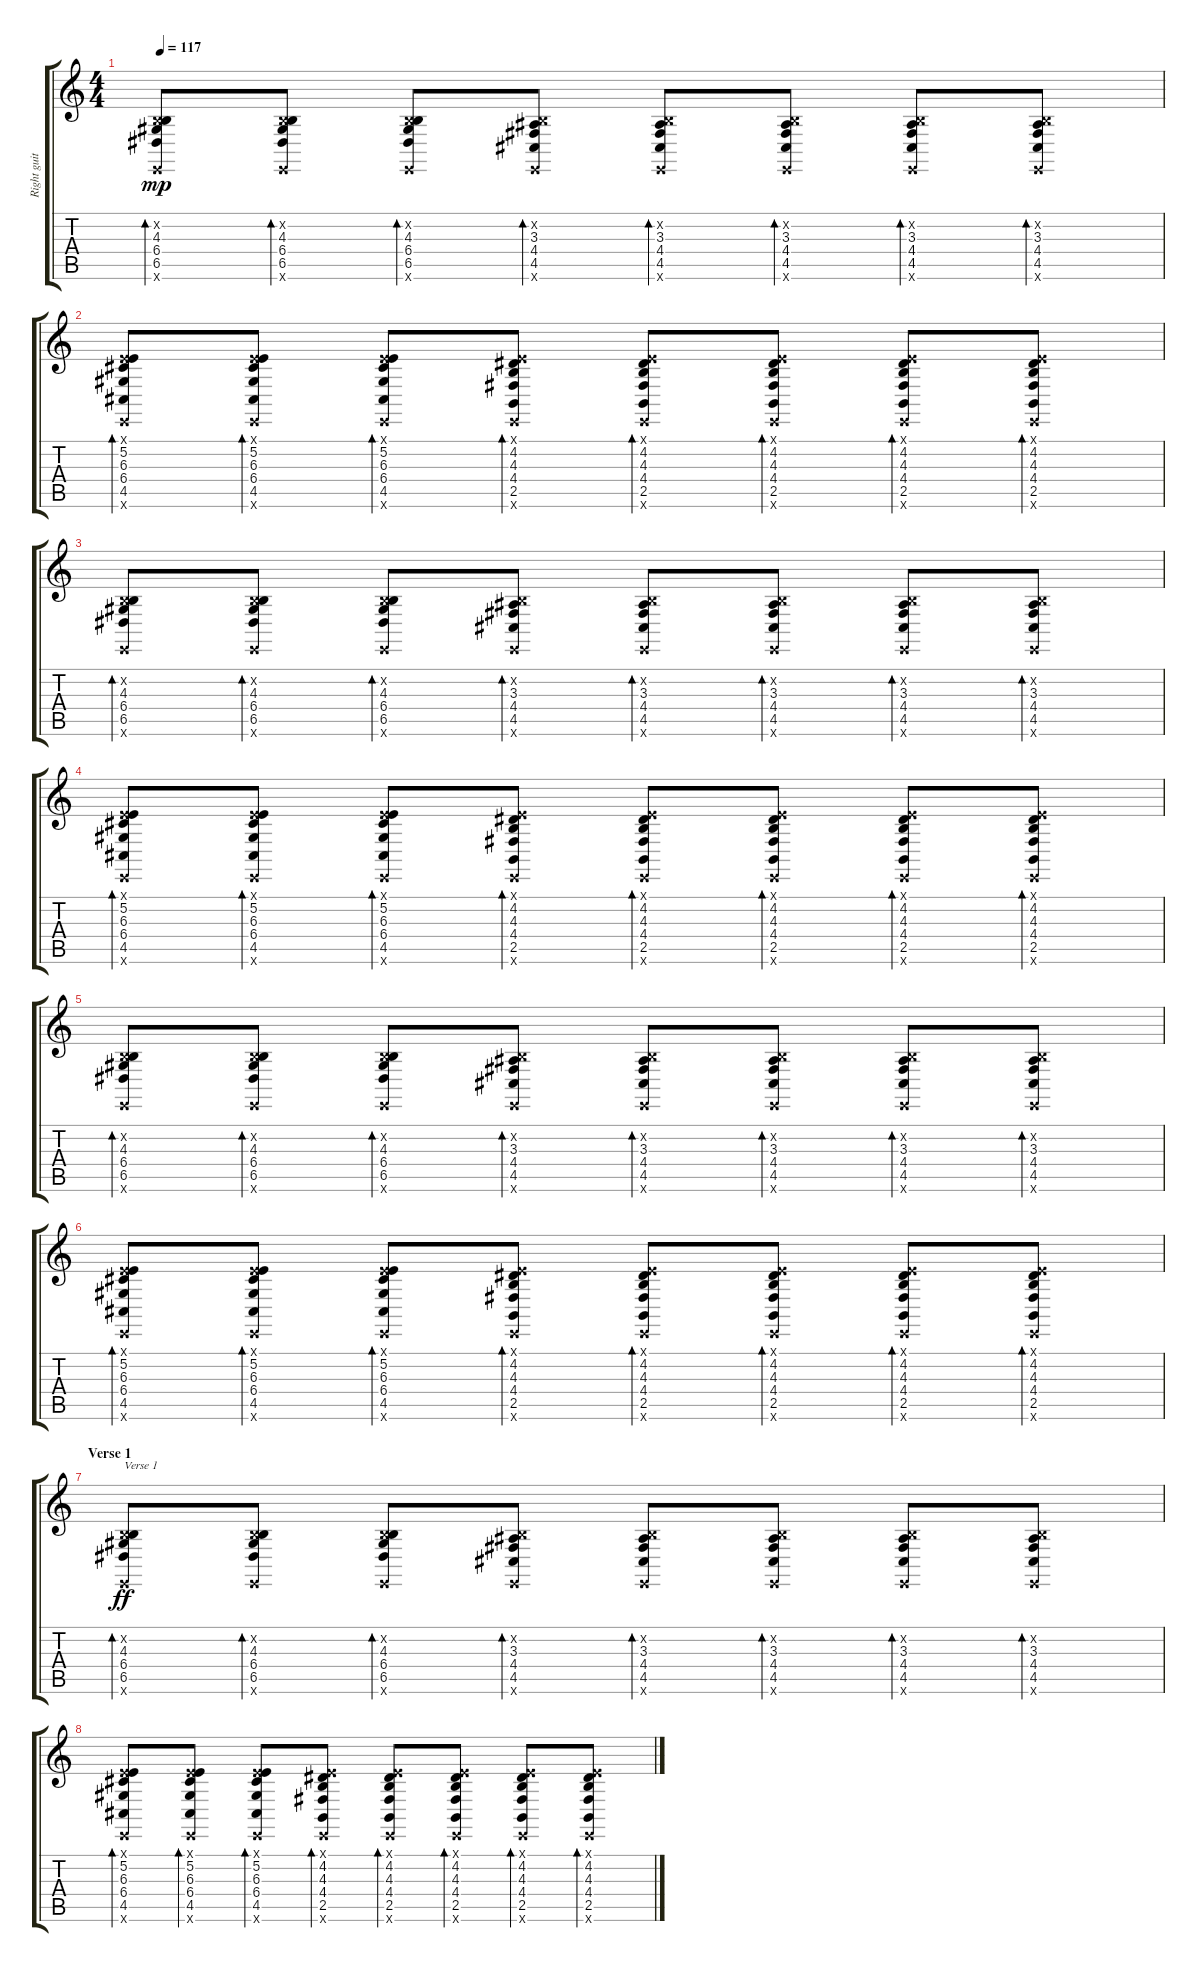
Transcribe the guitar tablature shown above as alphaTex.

\track ("Right guitar" "Right guit") {instrument lead5charang}
\staff {score tabs}
\tuning (E4 B3 G3 D3 A2 E2) {hide}
\ts (4 4)
\tempo 117
\clef g2
\ks c
(0.2{x} 4.3 6.4 6.5 0.6{x}).8{bd 30 dy mp} (0.2{x} 4.3 6.4 6.5 0.6{x}).8{bd 30} (0.2{x} 4.3 6.4 6.5 0.6{x}).8{bd 30} (0.2{x} 3.3 4.4 4.5 0.6{x}).8{bd 30} (0.2{x} 3.3 4.4 4.5 0.6{x}).8{bd 30} (0.2{x} 3.3 4.4 4.5 0.6{x}).8{bd 30} (0.2{x} 3.3 4.4 4.5 0.6{x}).8{bd 30} (0.2{x} 3.3 4.4 4.5 0.6{x}).8{bd 30} |
(0.1{x} 5.2 6.3 6.4 4.5 0.6{x}).8{bd 30} (0.1{x} 5.2 6.3 6.4 4.5 0.6{x}).8{bd 30} (0.1{x} 5.2 6.3 6.4 4.5 0.6{x}).8{bd 30} (0.1{x} 4.2 4.3 4.4 2.5 0.6{x}).8{bd 30} (0.1{x} 4.2 4.3 4.4 2.5 0.6{x}).8{bd 30} (0.1{x} 4.2 4.3 4.4 2.5 0.6{x}).8{bd 30} (0.1{x} 4.2 4.3 4.4 2.5 0.6{x}).8{bd 30} (0.1{x} 4.2 4.3 4.4 2.5 0.6{x}).8{bd 30} |
(0.2{x} 4.3 6.4 6.5 0.6{x}).8{bd 30} (0.2{x} 4.3 6.4 6.5 0.6{x}).8{bd 30} (0.2{x} 4.3 6.4 6.5 0.6{x}).8{bd 30} (0.2{x} 3.3 4.4 4.5 0.6{x}).8{bd 30} (0.2{x} 3.3 4.4 4.5 0.6{x}).8{bd 30} (0.2{x} 3.3 4.4 4.5 0.6{x}).8{bd 30} (0.2{x} 3.3 4.4 4.5 0.6{x}).8{bd 30} (0.2{x} 3.3 4.4 4.5 0.6{x}).8{bd 30} |
(0.1{x} 5.2 6.3 6.4 4.5 0.6{x}).8{bd 30} (0.1{x} 5.2 6.3 6.4 4.5 0.6{x}).8{bd 30} (0.1{x} 5.2 6.3 6.4 4.5 0.6{x}).8{bd 30} (0.1{x} 4.2 4.3 4.4 2.5 0.6{x}).8{bd 30} (0.1{x} 4.2 4.3 4.4 2.5 0.6{x}).8{bd 30} (0.1{x} 4.2 4.3 4.4 2.5 0.6{x}).8{bd 30} (0.1{x} 4.2 4.3 4.4 2.5 0.6{x}).8{bd 30} (0.1{x} 4.2 4.3 4.4 2.5 0.6{x}).8{bd 30} |
(0.2{x} 4.3 6.4 6.5 0.6{x}).8{bd 30} (0.2{x} 4.3 6.4 6.5 0.6{x}).8{bd 30} (0.2{x} 4.3 6.4 6.5 0.6{x}).8{bd 30} (0.2{x} 3.3 4.4 4.5 0.6{x}).8{bd 30} (0.2{x} 3.3 4.4 4.5 0.6{x}).8{bd 30} (0.2{x} 3.3 4.4 4.5 0.6{x}).8{bd 30} (0.2{x} 3.3 4.4 4.5 0.6{x}).8{bd 30} (0.2{x} 3.3 4.4 4.5 0.6{x}).8{bd 30} |
(0.1{x} 5.2 6.3 6.4 4.5 0.6{x}).8{bd 30} (0.1{x} 5.2 6.3 6.4 4.5 0.6{x}).8{bd 30} (0.1{x} 5.2 6.3 6.4 4.5 0.6{x}).8{bd 30} (0.1{x} 4.2 4.3 4.4 2.5 0.6{x}).8{bd 30} (0.1{x} 4.2 4.3 4.4 2.5 0.6{x}).8{bd 30} (0.1{x} 4.2 4.3 4.4 2.5 0.6{x}).8{bd 30} (0.1{x} 4.2 4.3 4.4 2.5 0.6{x}).8{bd 30} (0.1{x} 4.2 4.3 4.4 2.5 0.6{x}).8{bd 30} |
\section ("" "Verse 1")
(0.2{x} 4.3 6.4 6.5 0.6{x}).8{bd 30 txt "Verse 1" dy ff} (0.2{x} 4.3 6.4 6.5 0.6{x}).8{bd 30} (0.2{x} 4.3 6.4 6.5 0.6{x}).8{bd 30} (0.2{x} 3.3 4.4 4.5 0.6{x}).8{bd 30} (0.2{x} 3.3 4.4 4.5 0.6{x}).8{bd 30} (0.2{x} 3.3 4.4 4.5 0.6{x}).8{bd 30} (0.2{x} 3.3 4.4 4.5 0.6{x}).8{bd 30} (0.2{x} 3.3 4.4 4.5 0.6{x}).8{bd 30} |
(0.1{x} 5.2 6.3 6.4 4.5 0.6{x}).8{bd 30} (0.1{x} 5.2 6.3 6.4 4.5 0.6{x}).8{bd 30} (0.1{x} 5.2 6.3 6.4 4.5 0.6{x}).8{bd 30} (0.1{x} 4.2 4.3 4.4 2.5 0.6{x}).8{bd 30} (0.1{x} 4.2 4.3 4.4 2.5 0.6{x}).8{bd 30} (0.1{x} 4.2 4.3 4.4 2.5 0.6{x}).8{bd 30} (0.1{x} 4.2 4.3 4.4 2.5 0.6{x}).8{bd 30} (0.1{x} 4.2 4.3 4.4 2.5 0.6{x}).8{bd 30}
